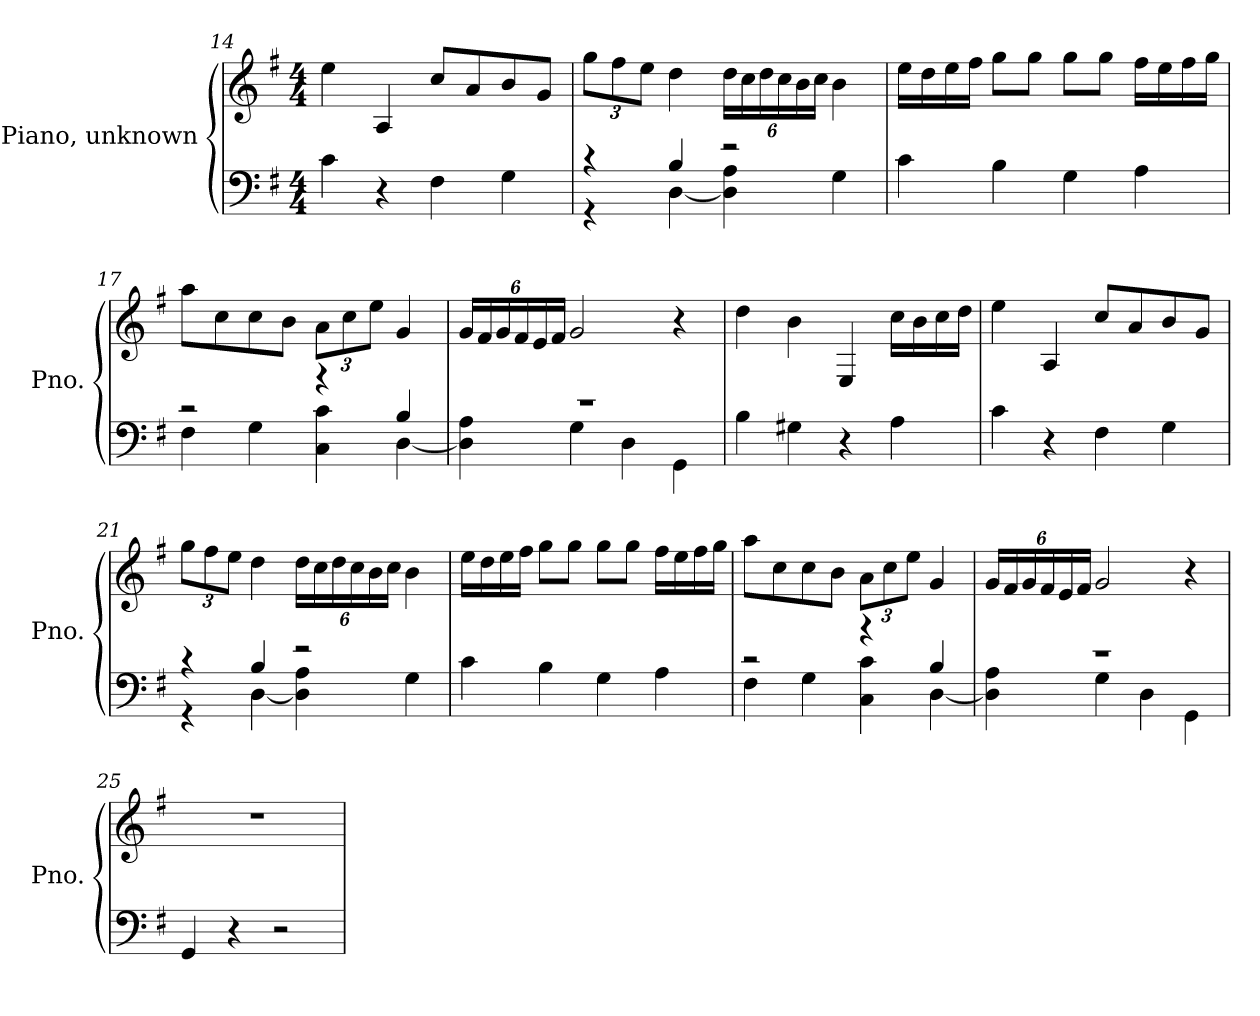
**kern	**kern
*part1	*part1
*staff2	*staff1
*I"Piano, unknown	*
*I'Pno.	*
*clefF4	*clefG2
*k[f#]	*k[f#]
*M4/4	*M4/4
=14	=14
4c\	4ee\
4r	4A/
4F#\	8cc/L
.	8a/
4G\	8b/
.	8g/J
=15	=15
*^	*
*	*	*Xbrackettup
4r	4r	12gg\L
.	.	12ff#\
.	.	12ee\J
4B/	[4D\	4dd\
2r	4D\] 4A\	24dd\LL
.	.	24cc\
.	.	24dd\
.	.	24cc\
.	.	24b\
.	.	24cc\JJ
.	4G\	4b\
*v	*v	*
!!LO:LB:g=z
=16	=16
4c\	16ee\LL
.	16dd\
.	16ee\
.	16ff#\JJ
4B\	8gg\L
.	8gg\J
4G\	8gg\L
.	8gg\J
4A\	16ff#\LL
.	16ee\
.	16ff#\
.	16gg\JJ
=17	=17
*^	*
2r	4F#\	8aa\L
.	.	8cc\
.	4G\	8cc\
.	.	8b\J
4r	4C\ 4c\	12a\L
.	.	12cc\
.	.	12ee\J
4B/	[4D\	4g/
=18	=18	=18
1r	4D\] 4A\	24g/LL
.	.	24f#/
.	.	24g/
.	.	24f#/
.	.	24e/
.	.	24f#/JJ
.	4G\	2g/
.	4D\	.
.	4GG\	4r
*v	*v	*
=19	=19
4B\	4dd\
4G#X\	4b\
4r	4E/
4A\	16cc\LL
.	16b\
.	16cc\
.	16dd\JJ
=20	=20
4c\	4ee\
4r	4A/
4F#\	8cc/L
.	8a/
4G\	8b/
.	8g/J
!!LO:LB:g=z
=21	=21
*^	*
4r	4r	12gg\L
.	.	12ff#\
.	.	12ee\J
4B/	[4D\	4dd\
2r	4D\] 4A\	24dd\LL
.	.	24cc\
.	.	24dd\
.	.	24cc\
.	.	24b\
.	.	24cc\JJ
.	4G\	4b\
*v	*v	*
=22	=22
4c\	16ee\LL
.	16dd\
.	16ee\
.	16ff#\JJ
4B\	8gg\L
.	8gg\J
4G\	8gg\L
.	8gg\J
4A\	16ff#\LL
.	16ee\
.	16ff#\
.	16gg\JJ
=23	=23
*^	*
2r	4F#\	8aa\L
.	.	8cc\
.	4G\	8cc\
.	.	8b\J
4r	4C\ 4c\	12a\L
.	.	12cc\
.	.	12ee\J
4B/	[4D\	4g/
=24	=24	=24
1r	4D\] 4A\	24g/LL
.	.	24f#/
.	.	24g/
.	.	24f#/
.	.	24e/
.	.	24f#/JJ
.	4G\	2g/
.	4D\	.
.	4GG\	4r
*v	*v	*
!!LO:PB:g=z
=25	=25
4GG/	1r
4r	.
2r	.
=	=
*-	*-
